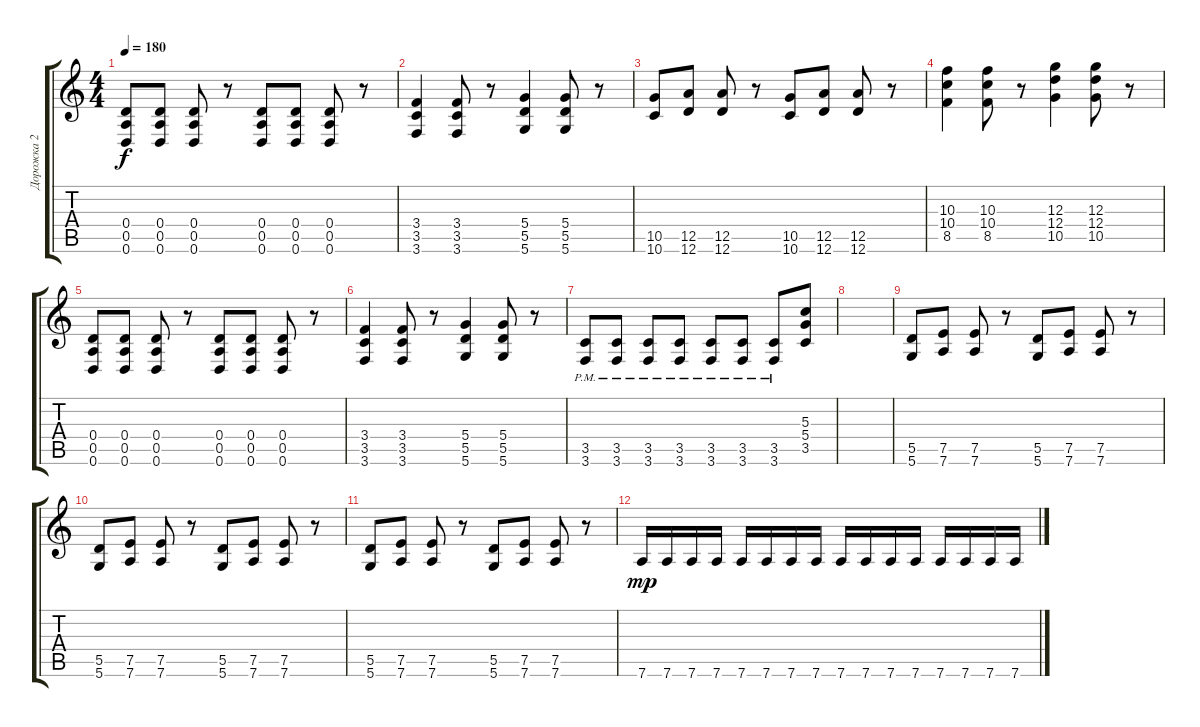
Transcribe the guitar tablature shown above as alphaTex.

\track ("Дорожка 2" "Дорожка 2") {instrument overdrivenguitar}
\staff {score tabs}
\tuning (E4 B3 G3 D3 A2 D2) {hide}
\ts (4 4)
\tempo 180
\clef g2
\ks c
(0.4 0.5 0.6).8{dy f} (0.4 0.5 0.6).8 (0.4 0.5 0.6).8 r.8 (0.4 0.5 0.6).8 (0.4 0.5 0.6).8 (0.4 0.5 0.6).8 r.8 |
(3.4 3.5 3.6).4 (3.4 3.5 3.6).8 r.8 (5.4 5.5 5.6).4 (5.4 5.5 5.6).8 r.8 |
(10.5 10.6).8 (12.5 12.6).8 (12.5 12.6).8 r.8 (10.5 10.6).8 (12.5 12.6).8 (12.5 12.6).8 r.8 |
(10.3 10.4 8.5).4 (10.3 10.4 8.5).8 r.8 (12.3 12.4 10.5).4 (12.3 12.4 10.5).8 r.8 |
(0.4 0.5 0.6).8 (0.4 0.5 0.6).8 (0.4 0.5 0.6).8 r.8 (0.4 0.5 0.6).8 (0.4 0.5 0.6).8 (0.4 0.5 0.6).8 r.8 |
(3.4 3.5 3.6).4 (3.4 3.5 3.6).8 r.8 (5.4 5.5 5.6).4 (5.4 5.5 5.6).8 r.8 |
(3.5{pm} 3.6{pm}).8 (3.5{pm} 3.6{pm}).8 (3.5{pm} 3.6{pm}).8 (3.5{pm} 3.6{pm}).8 (3.5{pm} 3.6{pm}).8 (3.5{pm} 3.6{pm}).8 (3.5{pm} 3.6{pm}).8 (5.3 5.4 3.5).8 |
|
(5.5 5.6).8 (7.5 7.6).8 (7.5 7.6).8 r.8 (5.5 5.6).8 (7.5 7.6).8 (7.5 7.6).8 r.8 |
(5.5 5.6).8 (7.5 7.6).8 (7.5 7.6).8 r.8 (5.5 5.6).8 (7.5 7.6).8 (7.5 7.6).8 r.8 |
(5.5 5.6).8 (7.5 7.6).8 (7.5 7.6).8 r.8 (5.5 5.6).8 (7.5 7.6).8 (7.5 7.6).8 r.8 |
7.6.16{dy mp} 7.6.16 7.6.16 7.6.16 7.6.16 7.6.16 7.6.16 7.6.16 7.6.16 7.6.16 7.6.16 7.6.16 7.6.16 7.6.16 7.6.16 7.6.16
